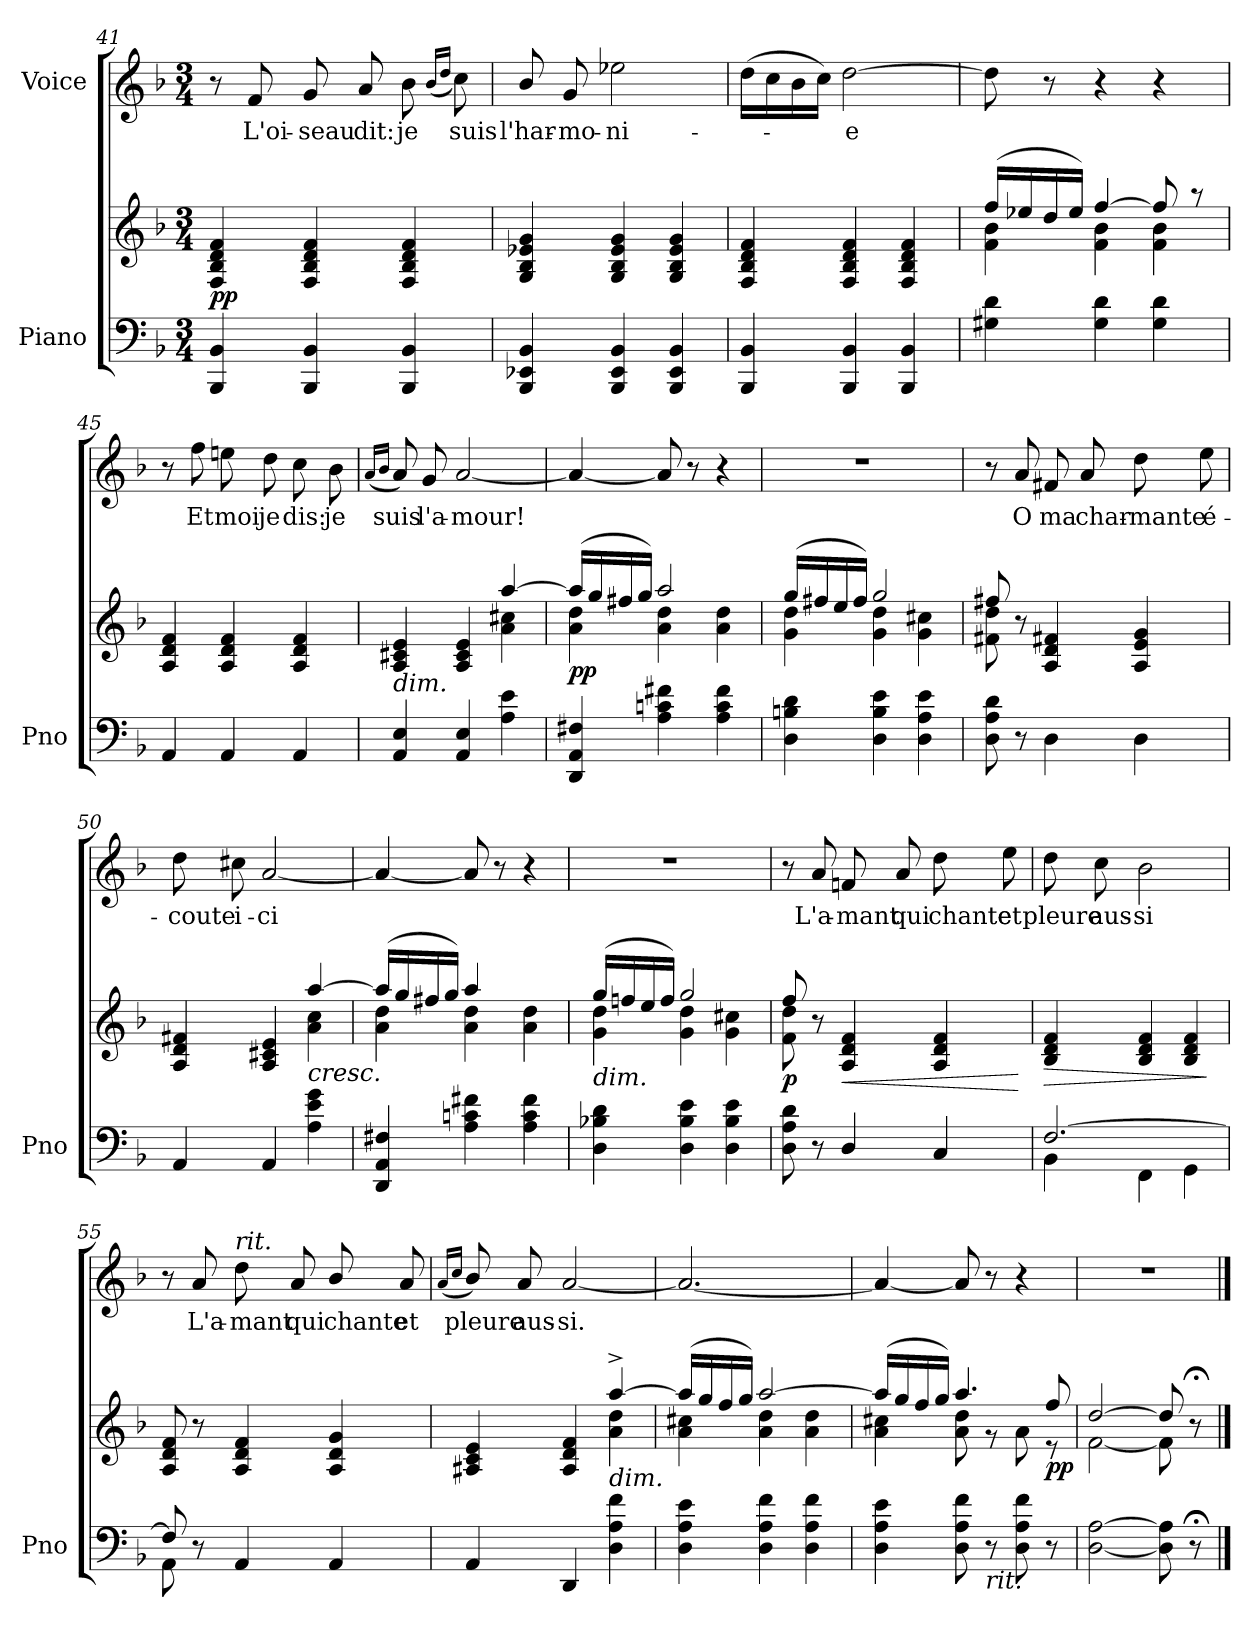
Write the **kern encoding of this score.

**kern	**kern	**dynam	**kern	**text
*part2	*part2	*part2	*part1	*part1
*staff3	*staff2	*staff2/3	*staff1	*staff1
*I"Piano	*	*	*I"Voice	*
*I'Pno	*	*	*	*
*clefF4	*clefG2	*	*clefG2	*
*k[b-]	*k[b-]	*	*k[b-]	*
*M3/4	*M3/4	*	*M3/4	*
=41	=41	=41	=41	=41
!	!	!LO:DY:b	!	!
4BBB-/ 4BB-/	4F/ 4B-/ 4d/ 4f/	pp	8r	.
!	!	!	!	!LO:LY:b
.	.	.	8f/	L'oi-
!	!	!	!	!LO:LY:b
4BBB-/ 4BB-/	4F/ 4B-/ 4d/ 4f/	.	8g/	-seau
!	!	!	!	!LO:LY:b
.	.	.	8a/	dit:
!	!	!	!	!LO:LY:b
4BBB-/ 4BB-/	4F/ 4B-/ 4d/ 4f/	.	8b-\	je
.	.	.	(16qb-/LL	.
.	.	.	16qdd/JJ	.
!	!	!	!	!LO:LY:b
.	.	.	8cc\)	suis
=42	=42	=42	=42	=42
!	!	!	!	!LO:LY:b
4BBB-/ 4EE-X/ 4BB-/	4G/ 4B-/ 4e-X/ 4g/	.	8b-/	l'har-
!	!	!	!	!LO:LY:b
.	.	.	8g/	-mo-
!	!	!	!	!LO:LY:b
4BBB-/ 4EE-/ 4BB-/	4G/ 4B-/ 4e-/ 4g/	.	2ee-X\	-ni-
4BBB-/ 4EE-/ 4BB-/	4G/ 4B-/ 4e-/ 4g/	.	.	.
!!LO:PB:g=z
=43	=43	=43	=43	=43
4BBB-/ 4BB-/	4F/ 4B-/ 4d/ 4f/	.	(16dd\LL	.
.	.	.	16cc\	.
.	.	.	16b-\	.
.	.	.	16cc\JJ)	.
!	!	!	!	!LO:LY:b
4BBB-/ 4BB-/	4F/ 4B-/ 4d/ 4f/	.	[2dd\	-e
4BBB-/ 4BB-/	4F/ 4B-/ 4d/ 4f/	.	.	.
=44	=44	=44	=44	=44
*	*^	*	*	*
4G#X\ 4d\	(16ff/LL	4f\ 4b-\	.	8dd\]	.
.	16ee-X/	.	.	.	.
.	16dd/	.	.	8r	.
.	16ee-/JJ)	.	.	.	.
4G#\ 4d\	[4ff/	4f\ 4b-\	.	4r	.
4G#\ 4d\	8ff/]	4f\ 4b-\	.	4r	.
.	8r	.	.	.	.
*	*v	*v	*	*	*
=45	=45	=45	=45	=45
4AA/	4A/ 4d/ 4f/	.	8r	.
!	!	!	!	!LO:LY:b
.	.	.	8ff\	Et
!	!	!	!	!LO:LY:b
4AA/	4A/ 4d/ 4f/	.	8een\	moi
!	!	!	!	!LO:LY:b
.	.	.	8dd\	je
!	!	!	!	!LO:LY:b
4AA/	4A/ 4d/ 4f/	.	8cc\	dis:
!	!	!	!	!LO:LY:b
.	.	.	8b-\	je
=46	=46	=46	=46	=46
.	.	.	(16qa/LL	.
.	.	.	16qb-/JJ	.
*	*^	*	*	*
!	!LO:TX:b:i:t=dim.	!	!	!	!
!	!	!	!	!	!LO:LY:b
4AA/ 4E/	2ryy	4A/ 4c#X/ 4e/	.	8a/)	suis
!	!	!	!	!	!LO:LY:b
.	.	.	.	8g/	l'a-
!	!	!	!	!	!LO:LY:b
4AA/ 4E/	.	4A/ 4c#/ 4e/	.	[2a/	-mour!
4A\ 4e\	[4aa/	4a\ 4cc#X\	.	.	.
!!LO:LB:g=z
=47	=47	=47	=47	=47	=47
!	!	!	!LO:DY:b	!	!
4DD/ 4AA/ 4F#X/	(16aa/LL]	4a\ 4dd\	pp	4a/_	.
.	16gg/	.	.	.	.
.	16ff#X/	.	.	.	.
.	16gg/JJ)	.	.	.	.
4A\ 4cn\ 4f#X\	2aa/	4a\ 4dd\	.	8a/]	.
.	.	.	.	8r	.
4A\ 4c\ 4f#\	.	4a\ 4dd\	.	4r	.
=48	=48	=48	=48	=48	=48
4D\ 4Bn\ 4d\	(16gg/LL	4g\ 4dd\	.	2.r	.
.	16ff#X/	.	.	.	.
.	16ee/	.	.	.	.
.	16ff#/JJ)	.	.	.	.
4D\ 4B\ 4e\	2gg/	4g\ 4dd\	.	.	.
4D\ 4A\ 4e\	.	4g\ 4cc#X\	.	.	.
=49	=49	=49	=49	=49	=49
8D\ 8A\ 8d\	8ff#X/	8f#X\ 8dd\	.	8r	.
!	!	!	!	!	!LO:LY:b
8r	8r	2ryy	.	8a/	O
!	!	!	!	!	!LO:LY:b
4D\	4A/ 4d/ 4f#X/	.	.	8f#X/	ma
!	!	!	!	!	!LO:LY:b
.	.	.	.	8a/	char-
!	!	!	!	!	!LO:LY:b
4D\	4A/ 4e/ 4g/	.	.	8dd\	-mante
!	!	!	!	!	!LO:LY:b
.	.	8ryy	.	8ee\	é-
!!LO:LB:g=z
=50	=50	=50	=50	=50	=50
!	!	!	!	!	!LO:LY:b
4AA/	2ryy	4A/ 4d/ 4f#X/	.	8dd\	-coute
!	!	!	!	!	!LO:LY:b
.	.	.	.	8cc#X\	i-
!	!	!	!	!	!LO:LY:b
4AA/	.	4A/ 4c#X/ 4e/	.	[2a/	-ci
!	!LO:TX:b:i:t=cresc.	!	!	!	!
4A\ 4e\ 4g\	[4aa/	4a\ 4cc\	.	.	.
=51	=51	=51	=51	=51	=51
4DD/ 4AA/ 4F#X/	(16aa/LL]	4a\ 4dd\	.	4a/_	.
.	16gg/	.	.	.	.
.	16ff#X/	.	.	.	.
.	16gg/JJ)	.	.	.	.
4A\ 4cn\ 4f#X\	4aa/	4a\ 4dd\	.	8a/]	.
.	.	.	.	8r	.
4A\ 4c\ 4f#\	4ryy	4a\ 4dd\	.	4r	.
=52	=52	=52	=52	=52	=52
!	!LO:TX:b:i:t=dim.	!	!	!	!
4D\ 4B-X\ 4d\	(16gg/LL	4g\ 4dd\	.	2.r	.
.	16ffn/	.	.	.	.
.	16ee/	.	.	.	.
.	16ff/JJ)	.	.	.	.
4D\ 4B-\ 4e\	2gg/	4g\ 4dd\	.	.	.
4D\ 4B-\ 4e\	.	4g\ 4cc#X\	.	.	.
!!LO:LB:g=z
=53	=53	=53	=53	=53	=53
!	!	!	!LO:DY:b	!	!
8D\ 8A\ 8d\	8ff/	8f\ 8dd\	p	8r	.
!	!	!	!	!	!LO:LY:b
8r	8r	8ryy	.	8a/	L'a-
!	!	!	!LO:HP:b	!	!LO:LY:b
4D/	2ryy	4A/ 4d/ 4f/	<	8fn/	-mant
!	!	!	!	!	!LO:LY:b
.	.	.	.	8a/	qui
!	!	!	!	!	!LO:LY:b
4C/	.	4A/ 4d/ 4f/	.	8dd\	chante
!	!	!	!	!	!LO:LY:b
.	.	.	.	8ee\	et
*	*v	*v	*	*	*
.	.	[	.	.
=54	=54	=54	=54	=54
*^	*	*	*	*
!	!	!	!LO:HP:b	!	!LO:LY:b
[2.F/	4BB-\	4B-/ 4d/ 4f/	>	8dd\	pleure
!	!	!	!	!	!LO:LY:b
.	.	.	.	8cc\	aus-
!	!	!	!	!	!LO:LY:b
.	4FF\	4B-/ 4d/ 4f/	.	2b-\	-si
.	4GG\	4B-/ 4d/ 4f/	.	.	.
*v	*v	*	*	*	*
.	.	]	.	.
=55	=55	=55	=55	=55
*^	*	*	*	*
8F/]	8AA\	8A/ 8d/ 8f/	.	8r	.
!	!	!	!	!	!LO:LY:b
8r	2ryy	8r	.	8a/	L'a-
!	!	!	!	!LO:TX:a:i:t=rit.	!
!	!	!	!LO:DY:b	!	!LO:LY:b
!	!	!	!LO:DY:n=1:b	!	!
4AA/	.	4A/ 4d/ 4f/	pp other-dynamics	8dd\	-mant
!	!	!	!	!	!LO:LY:b
.	.	.	.	8a/	qui
!	!	!	!	!	!LO:LY:b
4AA/	.	4A/ 4d/ 4g/	.	8b-/	chante
!	!	!	!	!	!LO:LY:b
.	8ryy	.	.	8a/	et
*v	*v	*	*	*	*
!!LO:PB:g=z
=56	=56	=56	=56	=56
.	.	.	(16qa/LL	.
.	.	.	16qcc/JJ	.
*	*^	*	*	*
!	!	!	!	!	!LO:LY:b
4AA/	2ryy	4A#X/ 4c/ 4e/	.	8b-/)	pleure
!	!	!	!	!	!LO:LY:b
.	.	.	.	8a/	aus-
!	!	!	!	!	!LO:LY:b
4DD/	.	4A#/ 4d/ 4f/	.	[2a/	-si.
!	!LO:TX:b:i:t=dim.	!	!	!	!
4D\ 4A\ 4f\	[4aa^/	4a\ 4dd\	.	.	.
=57	=57	=57	=57	=57	=57
4D\ 4A\ 4e\	(16aa/LL]	4a\ 4cc#X\	.	2.a/_	.
.	16gg/	.	.	.	.
.	16ff/	.	.	.	.
.	16gg/JJ)	.	.	.	.
4D\ 4A\ 4f\	[2aa/	4a\ 4dd\	.	.	.
4D\ 4A\ 4f\	.	4a\ 4dd\	.	.	.
=58	=58	=58	=58	=58	=58
4D\ 4A\ 4e\	(16aa/LL]	4a\ 4cc#X\	.	4a/_	.
.	16gg/	.	.	.	.
.	16ff/	.	.	.	.
.	16gg/JJ)	.	.	.	.
8D\ 8A\ 8f\	4.aa/	8a\ 8dd\	.	8a/]	.
!LO:TX:b:i:t=rit.	!	!	!	!	!
8r	.	8r	.	8r	.
8D\ 8A\ 8f\	.	8a\	.	4r	.
!	!	!	!LO:DY:b	!	!
8r	8ff/	8r	pp	.	.
=59	=59	=59	=59	=59	=59
[2D\ [2A\	[2dd/	[2f\	.	2.r	.
8D\] 8A\]	8dd/]	8f\]	.	.	.
8r;<	8r;<	8ryy	.	.	.
*	*v	*v	*	*	*
==	==	==	==	==
*-	*-	*-	*-	*-
